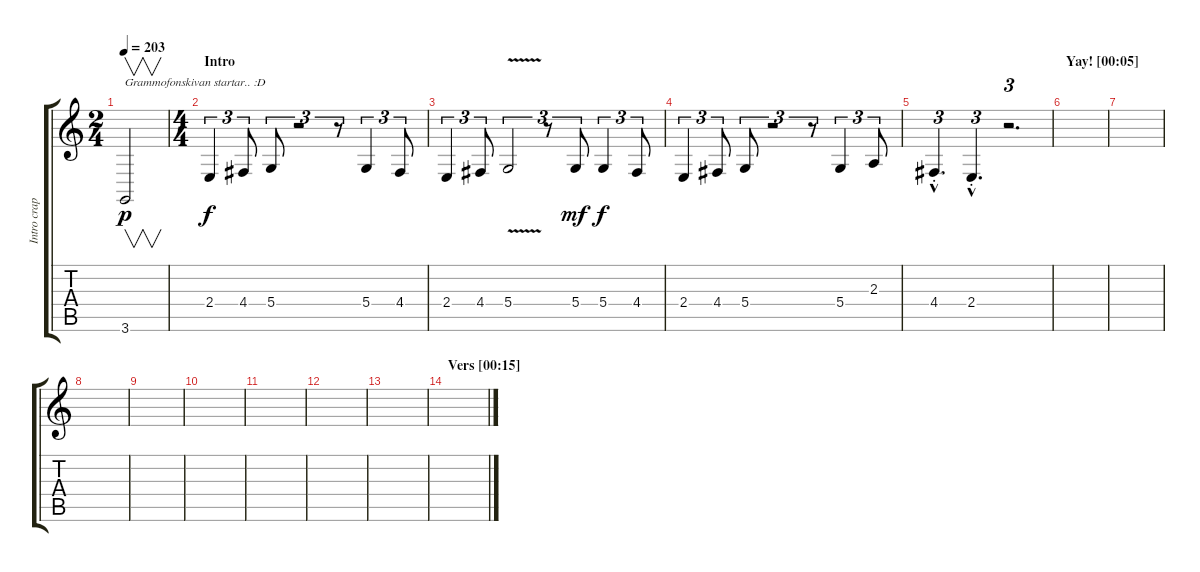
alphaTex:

\track ("Intro crap" "Intro crap") {instrument trumpet}
\staff {score tabs}
\tuning (E4 B3 G3 D3 A2 E2) {hide}
\ts (2 4)
\tempo 203
\clef g2
\ks c
3.6.2{v txt "Grammofonskivan startar.. :D" dy p volume 14 instrument guitarfretnoise} |
\ts (4 4)
\section ("" "Intro")
2.4.4{tu (3 2) dy f volume 5 instrument trumpet} 4.4.8{tu (3 2)} 5.4.8{tu (3 2)} r.2{tu (3 2)} r.8{tu (3 2)} 5.4.4{tu (3 2)} 4.4.8{tu (3 2)} |
2.4.4{tu (3 2)} 4.4.8{tu (3 2)} 5.4{v}.2{tu (3 2)} r.8{tu (3 2)} 5.4.8{tu (3 2) dy mf} 5.4.4{tu (3 2) dy f} 4.4.8{tu (3 2)} |
2.4.4{tu (3 2)} 4.4.8{tu (3 2)} 5.4.8{tu (3 2)} r.2{tu (3 2)} r.8{tu (3 2)} 5.4.4{tu (3 2)} 2.3.8{tu (3 2)} |
4.4{hac st}.4{d tu (3 2)} 2.4{hac st}.4{d tu (3 2)} r.2{d tu (3 2)} |
\section ("" "Yay! [00:05]")
|
|
|
|
|
|
|
|
\section ("" "Vers [00:15]")
